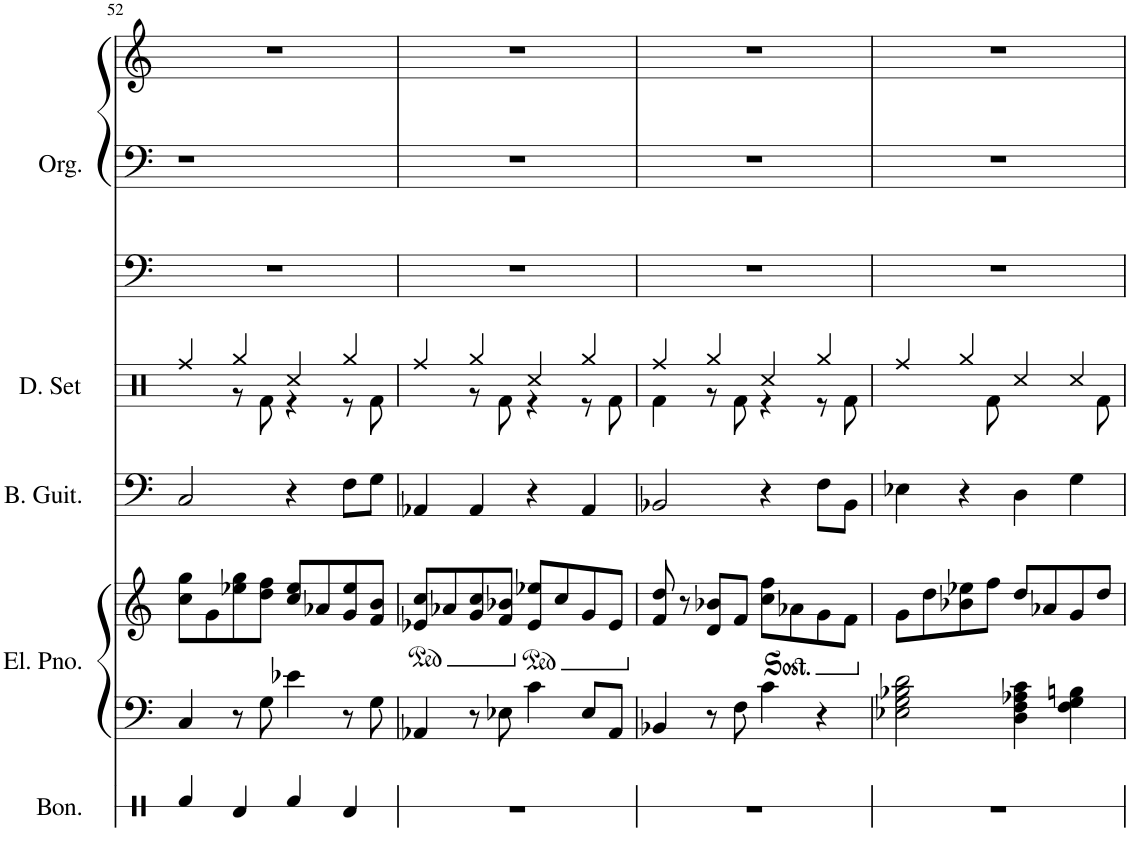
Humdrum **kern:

**kern	**kern	**kern	**kern	**kern	**kern	**kern	**kern
*part5	*part4	*part4	*part3	*part2	*part1	*part1	*part1
*staff8	*staff7	*staff6	*staff5	*staff4	*staff3	*staff2	*staff1
*I"Bongos	*I"Electric Piano	*	*I"Bass Guitar	*I"Drumset	*I"Organ	*	*
*I'Bon.	*I'El. Pno.	*	*I'B. Guit.	*I'D. Set	*I'Org.	*	*
!!LO:PB:g=z
*clefX	*clefF4	*clefG2	*clefF4	*clefX	*clefF4	*clefF4	*clefG2
*	*	*	*Trd7c12	*	*	*	*
*k[]	*k[]	*k[]	*k[]	*k[]	*k[]	*k[]	*k[]
*M4/4	*M4/4	*M4/4	*M4/4	*M4/4	*M4/4	*M4/4	*M4/4
=52	=52	=52	=52	=52	=52	=52	=52
*	*	*	*	*^	*	*	*
4Rf/	4C/	8cc\ 8gg\L	2C/	4Rff/	4ryy	1r	1r	1r
.	.	8g\	.	.	.	.	.	.
4Rd/	8r	8ee-X\ 8gg\	.	4Rgg/	8r	.	.	.
.	8G\	8dd\ 8ff\J	.	.	8Rf\	.	.	.
4Rf/	4e-X\	8cc/ 8ee-/L	4r	4Rcc/	4r	.	.	.
.	.	8a-X/	.	.	.	.	.	.
4Rd/	8r	8g/ 8ee-/	8F\L	4Rgg/	8r	.	.	.
.	8G\	8f/ 8b/J	8G\J	.	8Rf\	.	.	.
=53	=53	=53	=53	=53	=53	=53	=53	=53
*	*	*ped	*	*	*	*	*	*
1r	4AA-X/	8e-X/ 8cc/L	4AA-X/	4Rff/	4ryy	1r	1r	1r
.	.	8a-X/	.	.	.	.	.	.
.	8r	8g/ 8cc/	4AA-/	4Rgg/	8r	.	.	.
.	8E-X\	8f/ 8b-X/J	.	.	8Rf\	.	.	.
*	*	*Xped	*	*	*	*	*	*
*	*	*ped	*	*	*	*	*	*
.	4c\	8e-/ 8ee-X/L	4r	4Rcc/	4r	.	.	.
.	.	8cc/	.	.	.	.	.	.
.	8E-/L	8g/	4AA-/	4Rgg/	8r	.	.	.
.	8AA-/J	8e-/J	.	.	8Rf\	.	.	.
=54	=54	=54	=54	=54	=54	=54	=54	=54
*	*	*Xped	*	*	*	*	*	*
1r	4BB-X/	8f/ 8dd/	2BB-X/	4Rff/	4Rf\	1r	1r	1r
.	.	8r	.	.	.	.	.	.
.	8r	8d/ 8b-X/L	.	4Rgg/	8r	.	.	.
.	8F\	8f/J	.	.	8Rf\	.	.	.
*	*	*ped	*	*	*	*	*	*
.	4c\	8cc\ 8ff\L	4r	4Rcc/	4r	.	.	.
.	.	8a-X\	.	.	.	.	.	.
.	4r	8g\	8F\L	4Rgg/	8r	.	.	.
.	.	8f\J	8BB-\J	.	8Rf\	.	.	.
=55	=55	=55	=55	=55	=55	=55	=55	=55
*	*	*Xped	*	*	*	*	*	*
1r	2E-X\ 2G\ 2B-X\ 2d\	8g\L	4E-X\	4Rff/	4.ryy	1r	1r	1r
.	.	8dd\	.	.	.	.	.	.
.	.	8b-X\ 8ee-X\	4r	4Rgg/	.	.	.	.
.	.	8ff\J	.	.	8Rf\	.	.	.
.	4D\ 4F\ 4A-X\ 4c\	8dd/L	4D\	4Rcc/	4.ryy	.	.	.
.	.	8a-X/	.	.	.	.	.	.
.	4F\ 4G\ 4Bn\	8g/	4G\	4Rcc/	.	.	.	.
.	.	8dd/J	.	.	8Rf\	.	.	.
*	*	*	*	*v	*v	*	*	*
=	=	=	=	=	=	=	=
*-	*-	*-	*-	*-	*-	*-	*-
